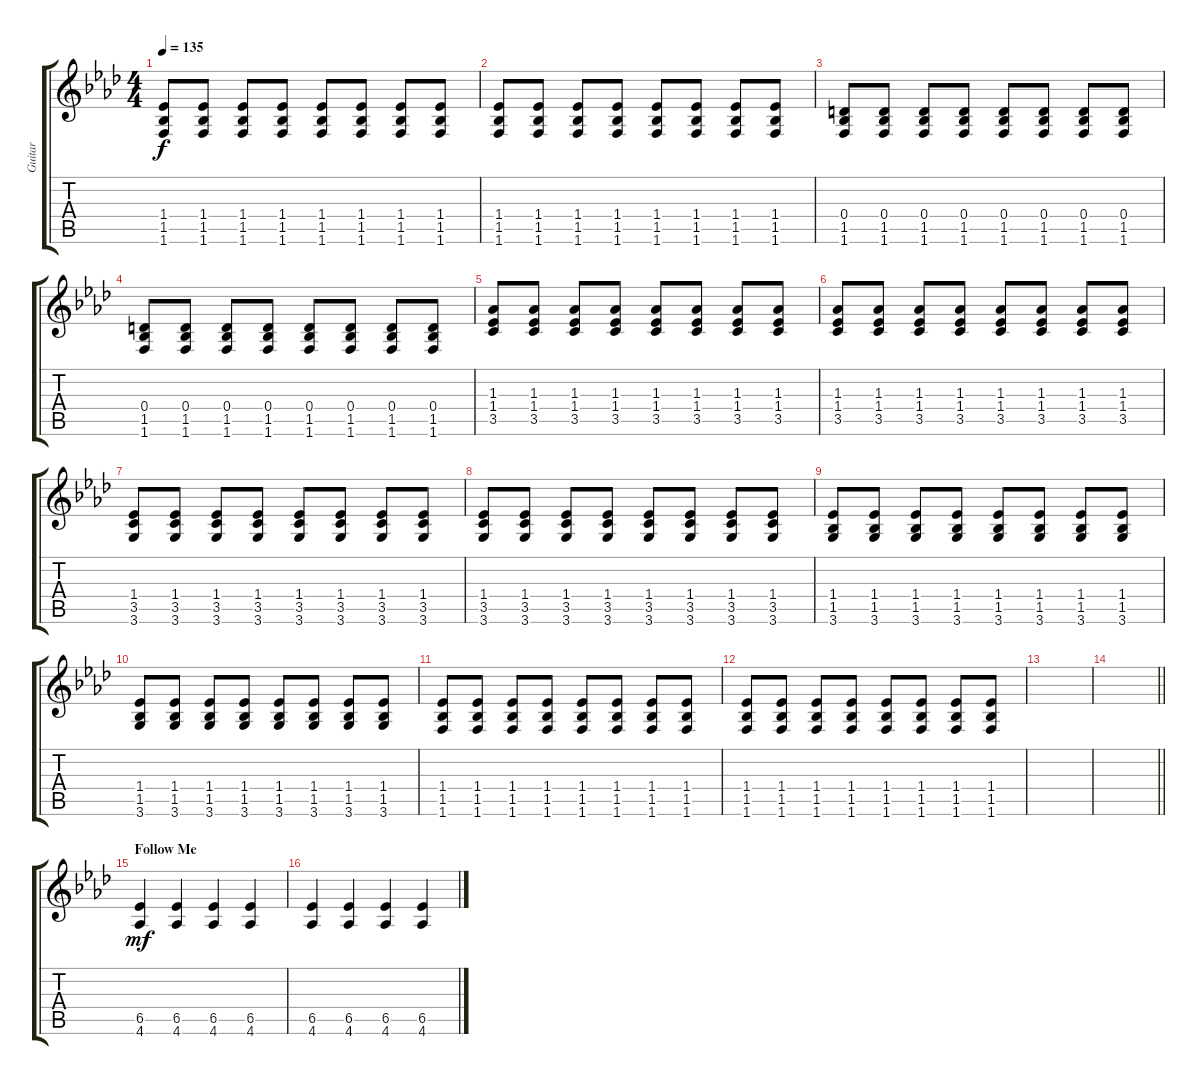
\track ("Guitar" "Guitar") {instrument distortionguitar}
\staff {score tabs}
\tuning (E4 B3 G3 D3 A2 E2) {hide}
\ts (4 4)
\tempo 135
\clef g2
\ks ab
(1.4 1.5 1.6).8{dy f volume 12} (1.4 1.5 1.6).8 (1.4 1.5 1.6).8 (1.4 1.5 1.6).8 (1.4 1.5 1.6).8 (1.4 1.5 1.6).8 (1.4 1.5 1.6).8 (1.4 1.5 1.6).8 |
(1.4 1.5 1.6).8 (1.4 1.5 1.6).8 (1.4 1.5 1.6).8 (1.4 1.5 1.6).8 (1.4 1.5 1.6).8 (1.4 1.5 1.6).8 (1.4 1.5 1.6).8 (1.4 1.5 1.6).8 |
(0.4 1.5 1.6).8 (0.4 1.5 1.6).8 (0.4 1.5 1.6).8 (0.4 1.5 1.6).8 (0.4 1.5 1.6).8 (0.4 1.5 1.6).8 (0.4 1.5 1.6).8 (0.4 1.5 1.6).8 |
(0.4 1.5 1.6).8 (0.4 1.5 1.6).8 (0.4 1.5 1.6).8 (0.4 1.5 1.6).8 (0.4 1.5 1.6).8 (0.4 1.5 1.6).8 (0.4 1.5 1.6).8 (0.4 1.5 1.6).8 |
(1.3 1.4 3.5).8 (1.3 1.4 3.5).8 (1.3 1.4 3.5).8 (1.3 1.4 3.5).8 (1.3 1.4 3.5).8 (1.3 1.4 3.5).8 (1.3 1.4 3.5).8 (1.3 1.4 3.5).8 |
(1.3 1.4 3.5).8 (1.3 1.4 3.5).8 (1.3 1.4 3.5).8 (1.3 1.4 3.5).8 (1.3 1.4 3.5).8 (1.3 1.4 3.5).8 (1.3 1.4 3.5).8 (1.3 1.4 3.5).8 |
(1.4 3.5 3.6).8 (1.4 3.5 3.6).8 (1.4 3.5 3.6).8 (1.4 3.5 3.6).8 (1.4 3.5 3.6).8 (1.4 3.5 3.6).8 (1.4 3.5 3.6).8 (1.4 3.5 3.6).8 |
(1.4 3.5 3.6).8 (1.4 3.5 3.6).8 (1.4 3.5 3.6).8 (1.4 3.5 3.6).8 (1.4 3.5 3.6).8 (1.4 3.5 3.6).8 (1.4 3.5 3.6).8 (1.4 3.5 3.6).8 |
(1.4 1.5 3.6).8 (1.4 1.5 3.6).8 (1.4 1.5 3.6).8 (1.4 1.5 3.6).8 (1.4 1.5 3.6).8 (1.4 1.5 3.6).8 (1.4 1.5 3.6).8 (1.4 1.5 3.6).8 |
(1.4 1.5 3.6).8 (1.4 1.5 3.6).8 (1.4 1.5 3.6).8 (1.4 1.5 3.6).8 (1.4 1.5 3.6).8 (1.4 1.5 3.6).8 (1.4 1.5 3.6).8 (1.4 1.5 3.6).8 |
(1.4 1.5 1.6).8 (1.4 1.5 1.6).8 (1.4 1.5 1.6).8 (1.4 1.5 1.6).8 (1.4 1.5 1.6).8 (1.4 1.5 1.6).8 (1.4 1.5 1.6).8 (1.4 1.5 1.6).8 |
(1.4 1.5 1.6).8 (1.4 1.5 1.6).8 (1.4 1.5 1.6).8 (1.4 1.5 1.6).8 (1.4 1.5 1.6).8 (1.4 1.5 1.6).8 (1.4 1.5 1.6).8 (1.4 1.5 1.6).8 |
|
\barLineRight lightlight
|
\section ("" "Follow Me")
(6.5 4.6).4{dy mf} (6.5 4.6).4 (6.5 4.6).4 (6.5 4.6).4 |
(6.5 4.6).4 (6.5 4.6).4 (6.5 4.6).4 (6.5 4.6).4
